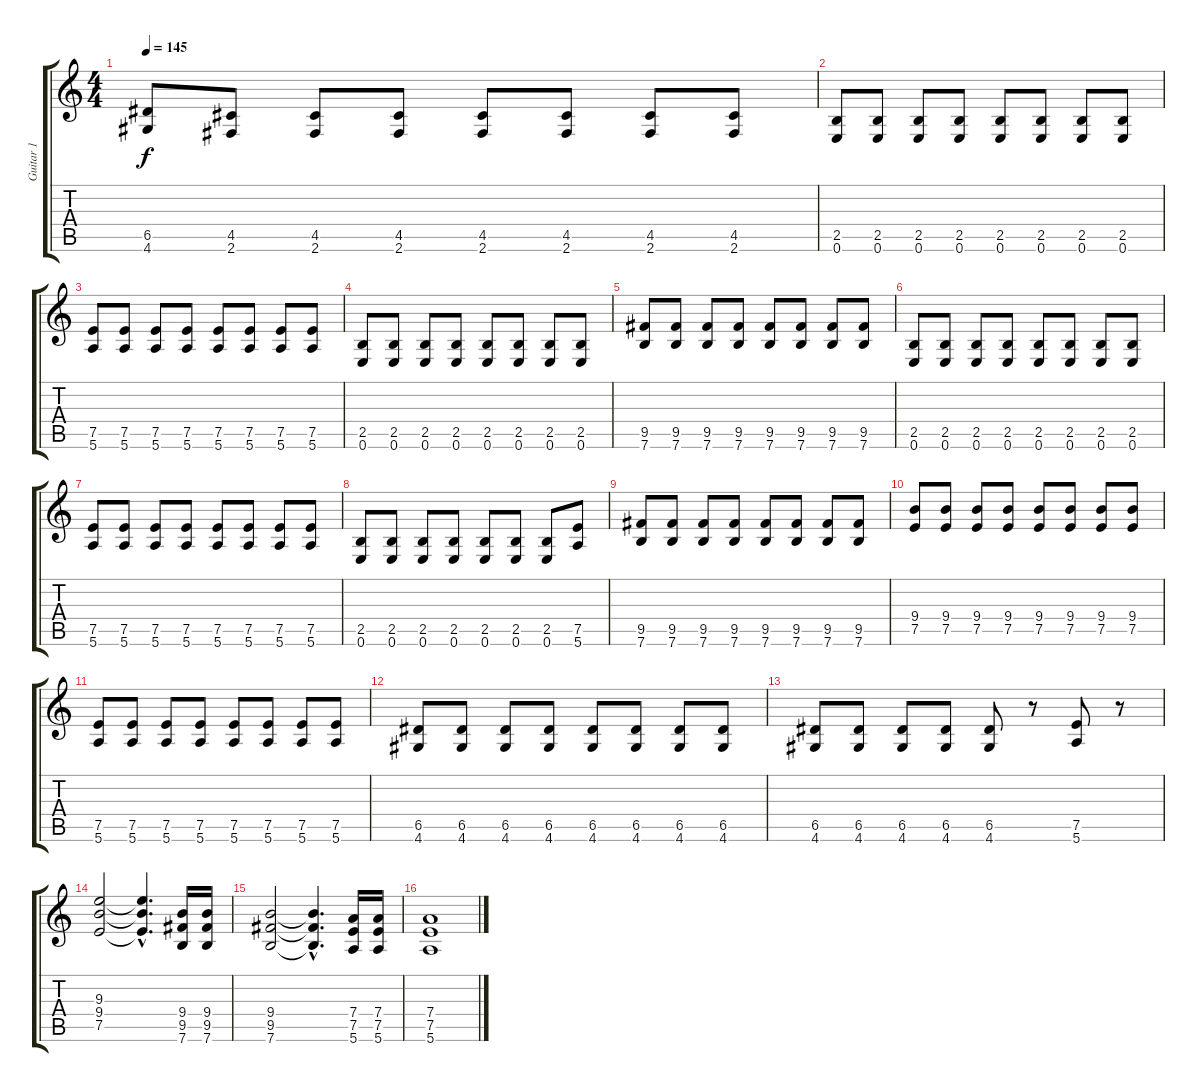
\track ("Guitar 1" "Guitar 1") {instrument distortionguitar}
\staff {score tabs}
\tuning (E4 B3 G3 D3 A2 E2) {hide}
\ts (4 4)
\tempo 145
\clef g2
\ks c
(6.5 4.6).8{dy f} (4.5 2.6).8 (4.5 2.6).8 (4.5 2.6).8 (4.5 2.6).8 (4.5 2.6).8 (4.5 2.6).8 (4.5 2.6).8 |
(2.5 0.6).8 (2.5 0.6).8 (2.5 0.6).8 (2.5 0.6).8 (2.5 0.6).8 (2.5 0.6).8 (2.5 0.6).8 (2.5 0.6).8 |
(7.5 5.6).8 (7.5 5.6).8 (7.5 5.6).8 (7.5 5.6).8 (7.5 5.6).8 (7.5 5.6).8 (7.5 5.6).8 (7.5 5.6).8 |
(2.5 0.6).8 (2.5 0.6).8 (2.5 0.6).8 (2.5 0.6).8 (2.5 0.6).8 (2.5 0.6).8 (2.5 0.6).8 (2.5 0.6).8 |
(9.5 7.6).8 (9.5 7.6).8 (9.5 7.6).8 (9.5 7.6).8 (9.5 7.6).8 (9.5 7.6).8 (9.5 7.6).8 (9.5 7.6).8 |
(2.5 0.6).8 (2.5 0.6).8 (2.5 0.6).8 (2.5 0.6).8 (2.5 0.6).8 (2.5 0.6).8 (2.5 0.6).8 (2.5 0.6).8 |
(7.5 5.6).8 (7.5 5.6).8 (7.5 5.6).8 (7.5 5.6).8 (7.5 5.6).8 (7.5 5.6).8 (7.5 5.6).8 (7.5 5.6).8 |
(2.5 0.6).8 (2.5 0.6).8 (2.5 0.6).8 (2.5 0.6).8 (2.5 0.6).8 (2.5 0.6).8 (2.5 0.6).8 (7.5 5.6).8 |
(9.5 7.6).8 (9.5 7.6).8 (9.5 7.6).8 (9.5 7.6).8 (9.5 7.6).8 (9.5 7.6).8 (9.5 7.6).8 (9.5 7.6).8 |
(9.4 7.5).8 (9.4 7.5).8 (9.4 7.5).8 (9.4 7.5).8 (9.4 7.5).8 (9.4 7.5).8 (9.4 7.5).8 (9.4 7.5).8 |
(7.5 5.6).8 (7.5 5.6).8 (7.5 5.6).8 (7.5 5.6).8 (7.5 5.6).8 (7.5 5.6).8 (7.5 5.6).8 (7.5 5.6).8 |
(6.5 4.6).8 (6.5 4.6).8 (6.5 4.6).8 (6.5 4.6).8 (6.5 4.6).8 (6.5 4.6).8 (6.5 4.6).8 (6.5 4.6).8 |
(6.5 4.6).8 (6.5 4.6).8 (6.5 4.6).8 (6.5 4.6).8 (6.5 4.6).8 r.8 (7.5 5.6).8 r.8 |
(9.3 9.4 7.5).2 (9.3{hac t} 9.4{hac t} 7.5{hac t}).4{d} (9.4 9.5 7.6).16 (9.4 9.5 7.6).16 |
(9.4 9.5 7.6).2 (9.4{hac t} 9.5{hac t} 7.6{hac t}).4{d} (7.4 7.5 5.6).16 (7.4 7.5 5.6).16 |
(7.4 7.5 5.6).1
